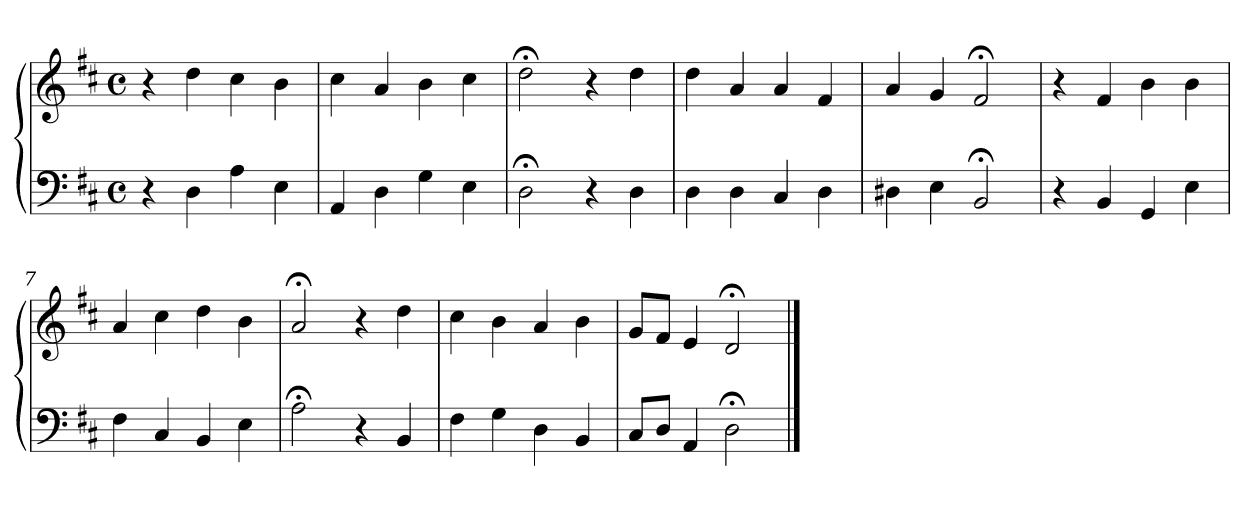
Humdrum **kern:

**kern	**kern
*part1	*part1
*staff2	*staff1
*clefF4	*clefG2
*k[f#c#]	*k[f#c#]
*M4/4	*M4/4
*met(c)	*met(c)
=1	=1
4r	4r
4D	4dd
4A	4cc#
4E	4b
=2	=2
4AA	4cc#
4D	4a
4G	4b
4E	4cc#
=3	=3
2D;<	2dd;<
4r	4r
4D	4dd
=4	=4
4D	4dd
4D	4a
4C#	4a
4D	4f#
=5	=5
4D#X	4a
4E	4g
2BB;<	2f#;<
=6	=6
4r	4r
4BB	4f#
4GG	4b
4E	4b
=7	=7
4F#	4a
4C#	4cc#
4BB	4dd
4E	4b
=8	=8
2A;<	2a;<
4r	4r
4BB	4dd
!!LO:LB:g=z
=9	=9
4F#	4cc#
4G	4b
4D	4a
4BB	4b
=10	=10
8C#L	8gL
8DJ	8f#J
4AA	4e
2D;<	2d;<
==	==
*-	*-
